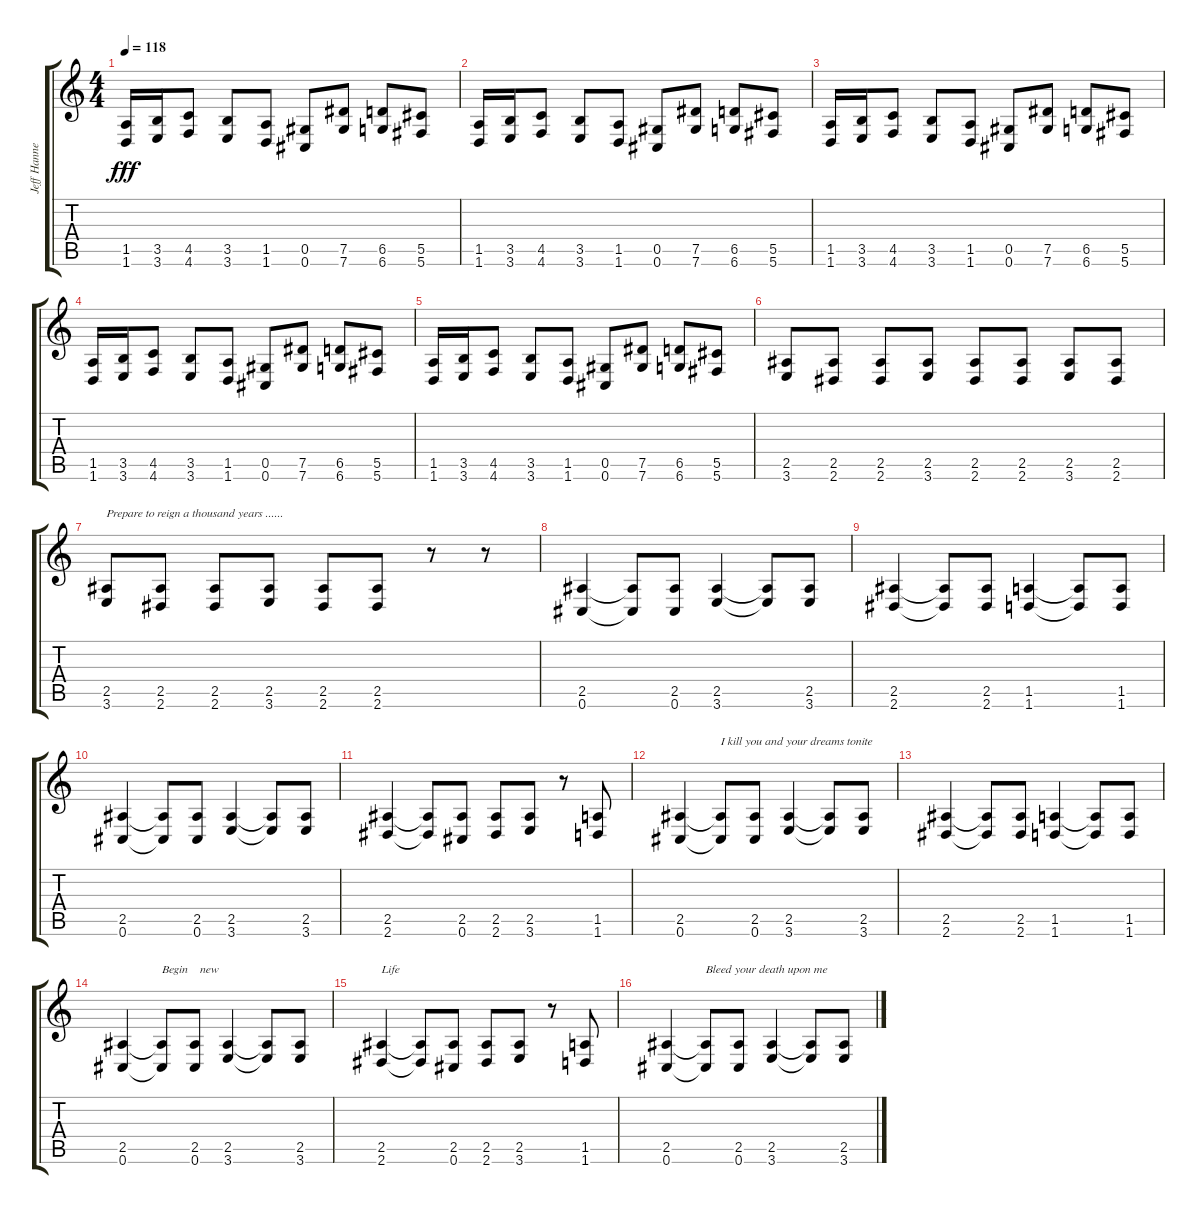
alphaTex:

\track ("Jeff Hanneman" "Jeff Hanne") {instrument distortionguitar}
\staff {score tabs}
\tuning (Eb4 Bb3 Gb3 Db3 Ab2 Db2) {hide}
\ts (4 4)
\tempo 118
\clef g2
\ks c
(1.5 1.6).16{dy fff} (3.5 3.6).16 (4.5 4.6).8 (3.5 3.6).8 (1.5 1.6).8 (0.5 0.6).8 (7.5 7.6).8 (6.5 6.6).8 (5.5 5.6).8 |
(1.5 1.6).16 (3.5 3.6).16 (4.5 4.6).8 (3.5 3.6).8 (1.5 1.6).8 (0.5 0.6).8 (7.5 7.6).8 (6.5 6.6).8 (5.5 5.6).8 |
(1.5 1.6).16 (3.5 3.6).16 (4.5 4.6).8 (3.5 3.6).8 (1.5 1.6).8 (0.5 0.6).8 (7.5 7.6).8 (6.5 6.6).8 (5.5 5.6).8 |
(1.5 1.6).16 (3.5 3.6).16 (4.5 4.6).8 (3.5 3.6).8 (1.5 1.6).8 (0.5 0.6).8 (7.5 7.6).8 (6.5 6.6).8 (5.5 5.6).8 |
(1.5 1.6).16 (3.5 3.6).16 (4.5 4.6).8 (3.5 3.6).8 (1.5 1.6).8 (0.5 0.6).8 (7.5 7.6).8 (6.5 6.6).8 (5.5 5.6).8 |
(2.5 3.6).8 (2.5 2.6).8 (2.5 2.6).8 (2.5 3.6).8 (2.5 2.6).8 (2.5 2.6).8 (2.5 3.6).8 (2.5 2.6).8 |
(2.5 3.6).8{txt "Prepare to reign a thousand years ......"} (2.5 2.6).8 (2.5 2.6).8 (2.5 3.6).8 (2.5 2.6).8 (2.5 2.6).8 r.8 r.8 |
(2.5 0.6).4 (2.5{t} 0.6{t}).8 (2.5 0.6).8 (2.5 3.6).4 (2.5{t} 3.6{t}).8 (2.5 3.6).8 |
(2.5 2.6).4 (2.5{t} 2.6{t}).8 (2.5 2.6).8 (1.5 1.6).4 (1.5{t} 1.6{t}).8 (1.5 1.6).8 |
(2.5 0.6).4 (2.5{t} 0.6{t}).8 (2.5 0.6).8 (2.5 3.6).4 (2.5{t} 3.6{t}).8 (2.5 3.6).8 |
(2.5 2.6).4 (2.5{t} 2.6{t}).8 (2.5 0.6).8 (2.5 2.6).8 (2.5 3.6).8 r.8 (1.5 1.6).8 |
(2.5 0.6).4 (2.5{t} 0.6{t}).8{txt "I kill you and your dreams tonite"} (2.5 0.6).8 (2.5 3.6).4 (2.5{t} 3.6{t}).8 (2.5 3.6).8 |
(2.5 2.6).4 (2.5{t} 2.6{t}).8 (2.5 2.6).8 (1.5 1.6).4 (1.5{t} 1.6{t}).8 (1.5 1.6).8 |
(2.5 0.6).4 (2.5{t} 0.6{t}).8{txt "Begin    new "} (2.5 0.6).8 (2.5 3.6).4 (2.5{t} 3.6{t}).8 (2.5 3.6).8 |
(2.5 2.6).4{txt "Life"} (2.5{t} 2.6{t}).8 (2.5 0.6).8 (2.5 2.6).8 (2.5 3.6).8 r.8 (1.5 1.6).8 |
(2.5 0.6).4 (2.5{t} 0.6{t}).8{txt "Bleed your death upon me "} (2.5 0.6).8 (2.5 3.6).4 (2.5{t} 3.6{t}).8 (2.5 3.6).8
